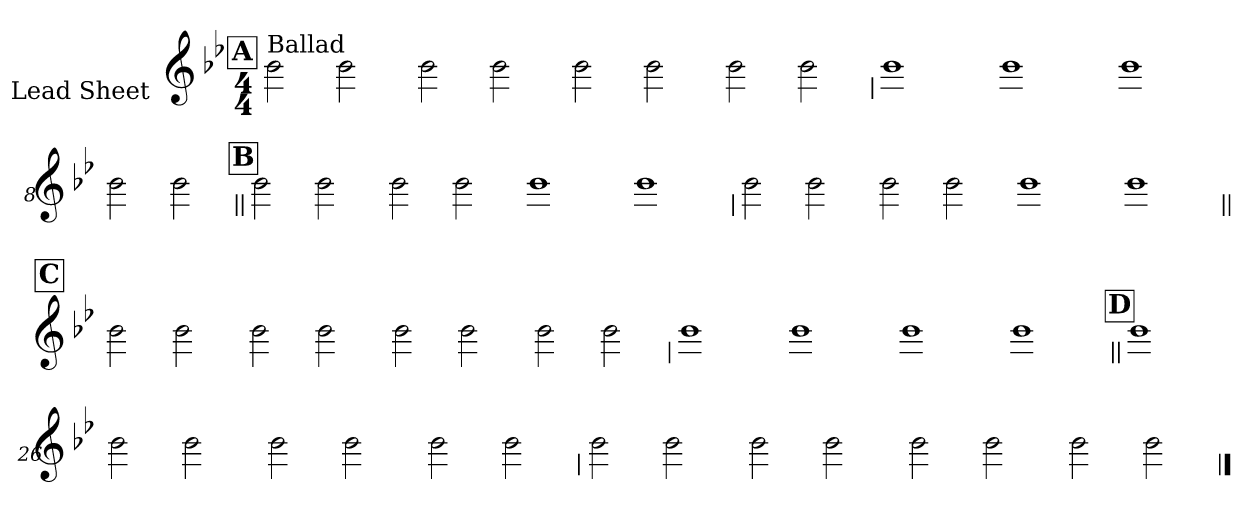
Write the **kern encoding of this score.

**kern
*part1
*staff1
*I"Lead Sheet
*stria0
*clefG2
*k[b-e-]
*B-:
*M4/4
!!LO:REH:place=s1:a:t=A
=1||
!LO:TX:a:t=Ballad
2b-
2b-
=2-
2b-
2b-
=3-
2b-
2b-
=4-
2b-
2b-
!!LO:LB:g=z
=5
1b-
=6-
1b-
=7-
1b-
=8-
2b-
2b-
!!LO:LB:g=z
!!LO:REH:place=s1:a:t=B
=9||
2b-
2b-
=10-
2b-
2b-
=11-
1b-
=12-
1b-
!!LO:LB:g=z
=13
2b-
2b-
=14-
2b-
2b-
=15-
1b-
=16-
1b-
!!LO:LB:g=z
!!LO:REH:place=s1:a:t=C
=17||
2b-
2b-
=18-
2b-
2b-
=19-
2b-
2b-
=20-
2b-
2b-
!!LO:LB:g=z
=21
1b-
=22-
1b-
=23-
1b-
=24-
1b-
!!LO:LB:g=z
!!LO:REH:place=s1:a:t=D
=25||
1b-
=26-
2b-
2b-
=27-
2b-
2b-
=28-
2b-
2b-
!!LO:LB:g=z
=29
2b-
2b-
=30-
2b-
2b-
=31-
2b-
2b-
=32-
2b-
2b-
==
*-
